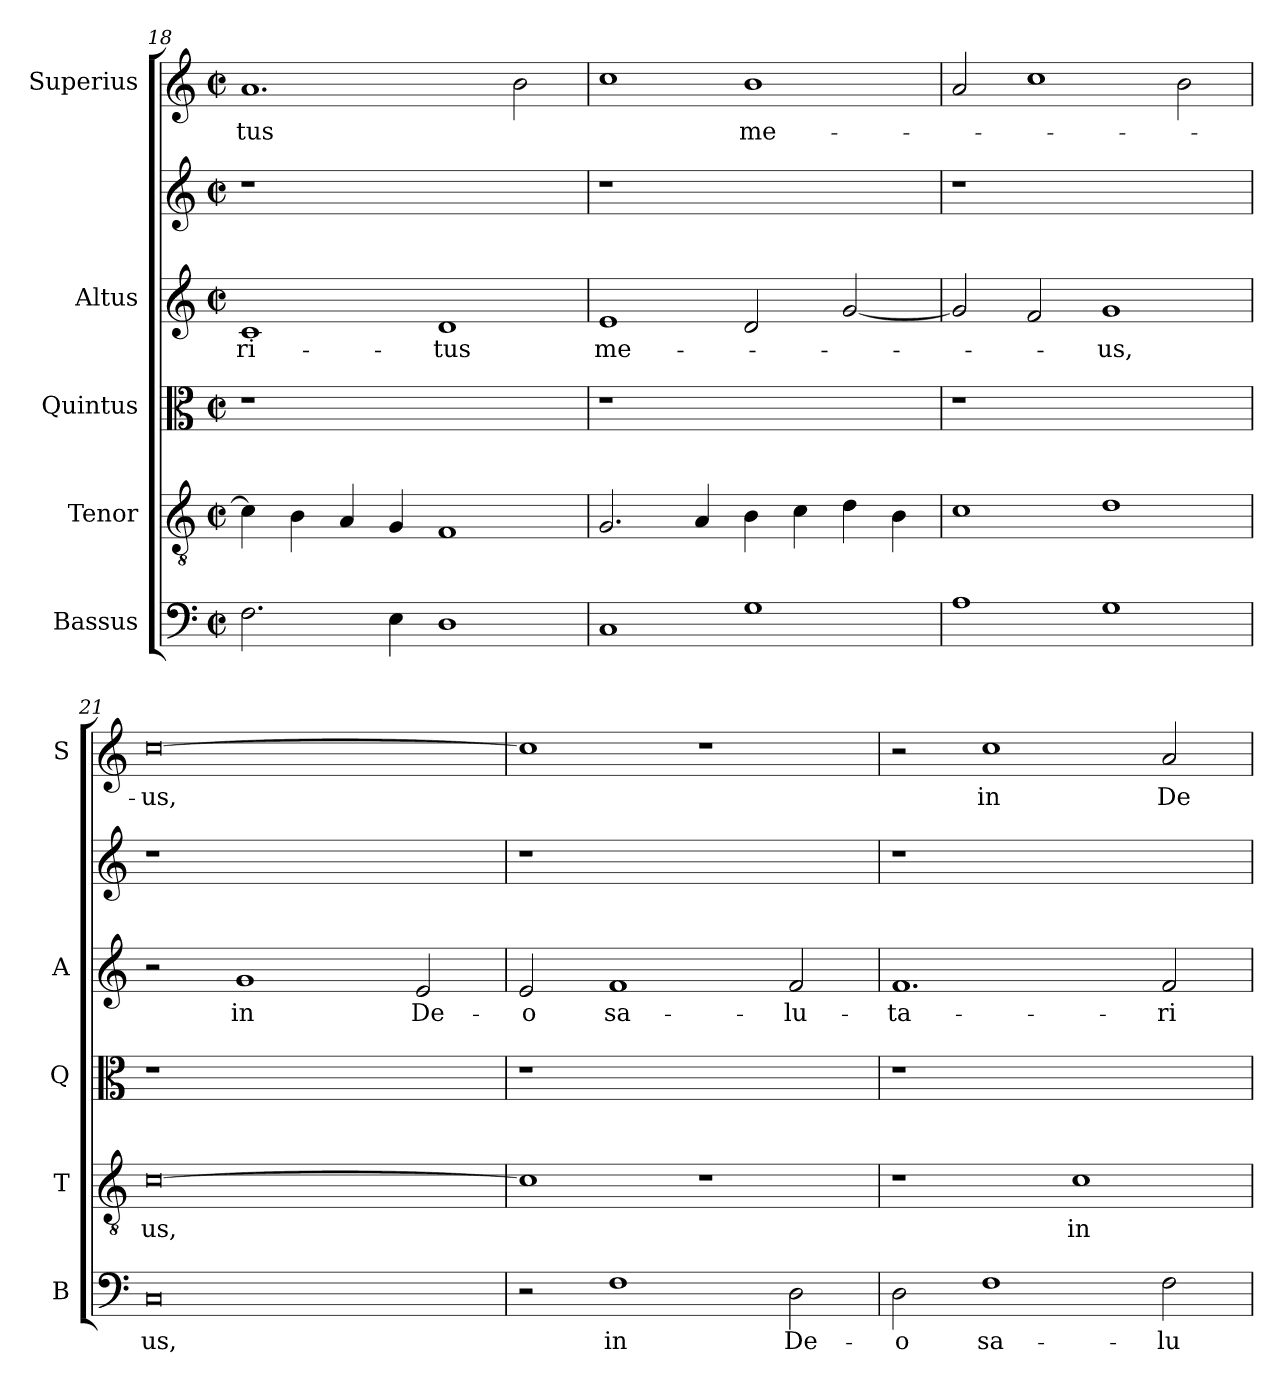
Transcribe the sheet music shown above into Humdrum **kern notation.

**kern	**text	**kern	**text	**kern	**kern	**text	**kern	**kern	**text
*part6	*part6	*part5	*part5	*part4	*part3	*part3	*part2	*part1	*part1
*staff6	*staff6	*staff5	*staff5	*staff4	*staff3	*staff3	*staff2	*staff1	*staff1
*I"Bassus	*	*I"Tenor	*	*I"Quintus	*I"Altus	*	*	*I"Superius	*
*I'B	*	*I'T	*	*I'Q	*I'A	*	*	*I'S	*
*clefF4	*	*clefGv2	*	*clefC3	*clefG2	*	*clefG2	*clefG2	*
*k[]	*	*k[]	*	*k[]	*k[]	*	*k[]	*k[]	*
*C:	*	*C:	*	*C:	*C:	*	*C:	*C:	*
*M2/2	*	*M2/2	*	*M2/2	*M2/2	*	*M2/2	*M2/2	*
*met(c|)	*	*met(c|)	*	*met(c|)	*met(c|)	*	*met(c|)	*met(c|)	*
=18	=18	=18	=18	=18	=18	=18	=18	=18	=18
!	!	!	!	!	!	!LO:LY:b	!	!	!LO:LY:b
2.F\	.	4c\]	.	1r	1c	-ri-	1r	1.a	-tus
.	.	4B\	.	.	.	.	.	.	.
.	.	4A/	.	.	.	.	.	.	.
4E\	.	4G/	.	.	.	.	.	.	.
!	!	!	!	!	!	!LO:LY:b	!	!	!
1D	.	1F	.	1ryy	1d	-tus	1ryy	.	.
.	.	.	.	.	.	.	.	2b\	.
=19	=19	=19	=19	=19	=19	=19	=19	=19	=19
!	!	!	!	!	!	!LO:LY:b	!	!	!
1C	.	2.G/	.	1r	1e	me-	1r	1cc	.
.	.	4A/	.	.	.	.	.	.	.
!	!	!	!	!	!	!	!	!	!LO:LY:b
1G	.	4B\	.	1ryy	2d/	.	1ryy	1b	me-
.	.	4c\	.	.	.	.	.	.	.
.	.	4d\	.	.	[2g/	.	.	.	.
.	.	4B\	.	.	.	.	.	.	.
=20	=20	=20	=20	=20	=20	=20	=20	=20	=20
1A	.	1c	.	1r	2g/]	.	1r	2a/	.
.	.	.	.	.	2f/	.	.	1cc	.
!	!	!	!	!	!	!LO:LY:b	!	!	!
1G	.	1d	.	1ryy	1g	-us,	1ryy	.	.
.	.	.	.	.	.	.	.	2b\	.
=21	=21	=21	=21	=21	=21	=21	=21	=21	=21
!	!LO:LY:b	!	!LO:LY:b	!	!	!	!	!	!LO:LY:b
0C	-us,	[0c	-us,	1r	2r	.	1r	[0cc	-us,
!	!	!	!	!	!	!LO:LY:b	!	!	!
.	.	.	.	.	1g	in	.	.	.
.	.	.	.	1ryy	.	.	1ryy	.	.
!	!	!	!	!	!	!LO:LY:b	!	!	!
.	.	.	.	.	2e/	De-	.	.	.
=22	=22	=22	=22	=22	=22	=22	=22	=22	=22
!	!	!	!	!	!	!LO:LY:b	!	!	!
2r	.	1c]	.	1r	2e/	-o	1r	1cc]	.
!	!LO:LY:b	!	!	!	!	!LO:LY:b	!	!	!
1F	in	.	.	.	1f	sa-	.	.	.
.	.	1r	.	1ryy	.	.	1ryy	1r	.
!	!LO:LY:b	!	!	!	!	!LO:LY:b	!	!	!
2D\	De-	.	.	.	2f/	-lu-	.	.	.
!!LO:LB:g=z
=23	=23	=23	=23	=23	=23	=23	=23	=23	=23
!	!LO:LY:b	!	!	!	!	!LO:LY:b	!	!	!
2D\	-o	1r	.	1r	1.f	-ta-	1r	2r	.
!	!LO:LY:b	!	!	!	!	!	!	!	!LO:LY:b
1F	sa-	.	.	.	.	.	.	1cc	in
!	!	!	!LO:LY:b	!	!	!	!	!	!
.	.	1c	in	1ryy	.	.	1ryy	.	.
!	!LO:LY:b	!	!	!	!	!LO:LY:b	!	!	!LO:LY:b
2F\	-lu-	.	.	.	2f/	-ri	.	2a/	De-
=	=	=	=	=	=	=	=	=	=
*-	*-	*-	*-	*-	*-	*-	*-	*-	*-
